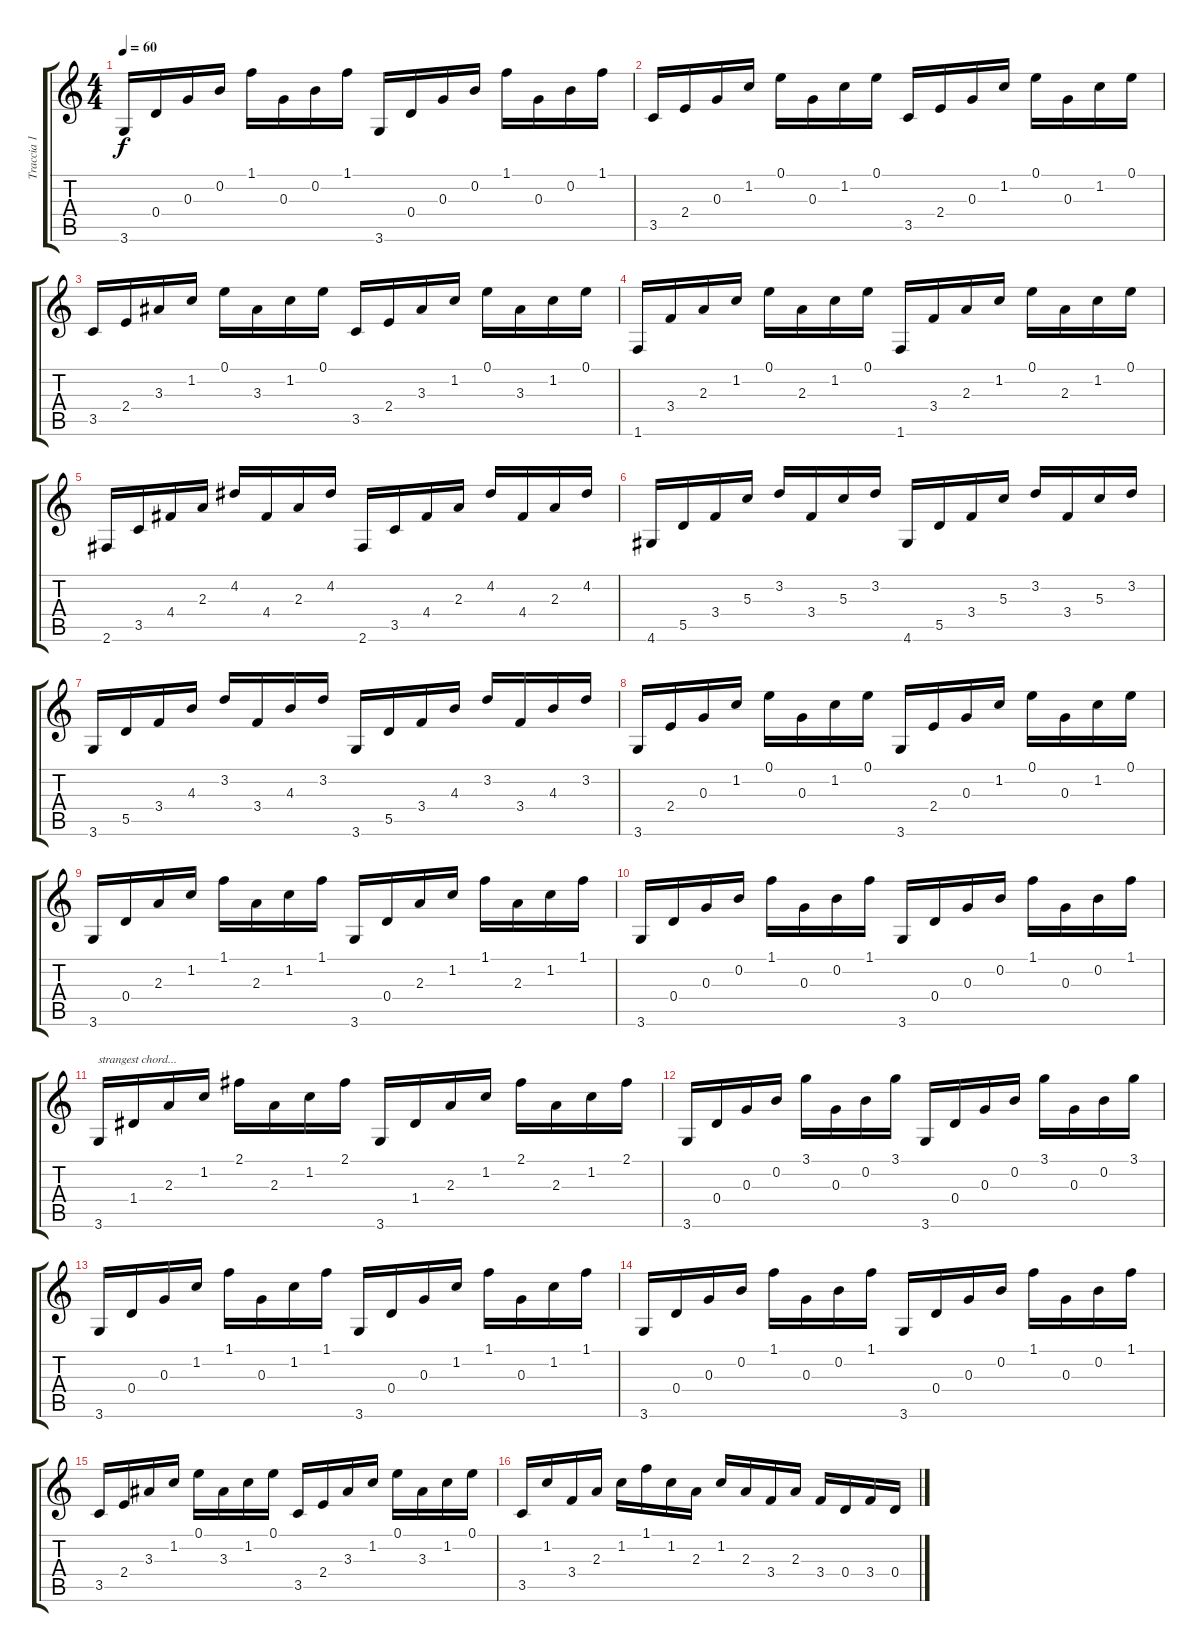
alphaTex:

\track ("Traccia 1" "Traccia 1") {instrument acousticguitarnylon}
\staff {score tabs}
\tuning (E4 B3 G3 D3 A2 E2) {hide}
\ts (4 4)
\tempo 60
\clef g2
\ks c
3.6.16{dy f} 0.4.16 0.3.16 0.2.16 1.1.16 0.3.16 0.2.16 1.1.16 3.6.16 0.4.16 0.3.16 0.2.16 1.1.16 0.3.16 0.2.16 1.1.16 |
3.5.16 2.4.16 0.3.16 1.2.16 0.1.16 0.3.16 1.2.16 0.1.16 3.5.16 2.4.16 0.3.16 1.2.16 0.1.16 0.3.16 1.2.16 0.1.16 |
3.5.16 2.4.16 3.3.16 1.2.16 0.1.16 3.3.16 1.2.16 0.1.16 3.5.16 2.4.16 3.3.16 1.2.16 0.1.16 3.3.16 1.2.16 0.1.16 |
1.6.16 3.4.16 2.3.16 1.2.16 0.1.16 2.3.16 1.2.16 0.1.16 1.6.16 3.4.16 2.3.16 1.2.16 0.1.16 2.3.16 1.2.16 0.1.16 |
2.6.16 3.5.16 4.4.16 2.3.16 4.2.16 4.4.16 2.3.16 4.2.16 2.6.16 3.5.16 4.4.16 2.3.16 4.2.16 4.4.16 2.3.16 4.2.16 |
4.6.16 5.5.16 3.4.16 5.3.16 3.2.16 3.4.16 5.3.16 3.2.16 4.6.16 5.5.16 3.4.16 5.3.16 3.2.16 3.4.16 5.3.16 3.2.16 |
3.6.16 5.5.16 3.4.16 4.3.16 3.2.16 3.4.16 4.3.16 3.2.16 3.6.16 5.5.16 3.4.16 4.3.16 3.2.16 3.4.16 4.3.16 3.2.16 |
3.6.16 2.4.16 0.3.16 1.2.16 0.1.16 0.3.16 1.2.16 0.1.16 3.6.16 2.4.16 0.3.16 1.2.16 0.1.16 0.3.16 1.2.16 0.1.16 |
3.6.16 0.4.16 2.3.16 1.2.16 1.1.16 2.3.16 1.2.16 1.1.16 3.6.16 0.4.16 2.3.16 1.2.16 1.1.16 2.3.16 1.2.16 1.1.16 |
3.6.16 0.4.16 0.3.16 0.2.16 1.1.16 0.3.16 0.2.16 1.1.16 3.6.16 0.4.16 0.3.16 0.2.16 1.1.16 0.3.16 0.2.16 1.1.16 |
3.6.16{txt "strangest chord..."} 1.4.16 2.3.16 1.2.16 2.1.16 2.3.16 1.2.16 2.1.16 3.6.16 1.4.16 2.3.16 1.2.16 2.1.16 2.3.16 1.2.16 2.1.16 |
3.6.16 0.4.16 0.3.16 0.2.16 3.1.16 0.3.16 0.2.16 3.1.16 3.6.16 0.4.16 0.3.16 0.2.16 3.1.16 0.3.16 0.2.16 3.1.16 |
3.6.16 0.4.16 0.3.16 1.2.16 1.1.16 0.3.16 1.2.16 1.1.16 3.6.16 0.4.16 0.3.16 1.2.16 1.1.16 0.3.16 1.2.16 1.1.16 |
3.6.16 0.4.16 0.3.16 0.2.16 1.1.16 0.3.16 0.2.16 1.1.16 3.6.16 0.4.16 0.3.16 0.2.16 1.1.16 0.3.16 0.2.16 1.1.16 |
3.5.16 2.4.16 3.3.16 1.2.16 0.1.16 3.3.16 1.2.16 0.1.16 3.5.16 2.4.16 3.3.16 1.2.16 0.1.16 3.3.16 1.2.16 0.1.16 |
3.5.16 1.2.16 3.4.16 2.3.16 1.2.16 1.1.16 1.2.16 2.3.16 1.2.16 2.3.16 3.4.16 2.3.16 3.4.16 0.4.16 3.4.16 0.4.16
